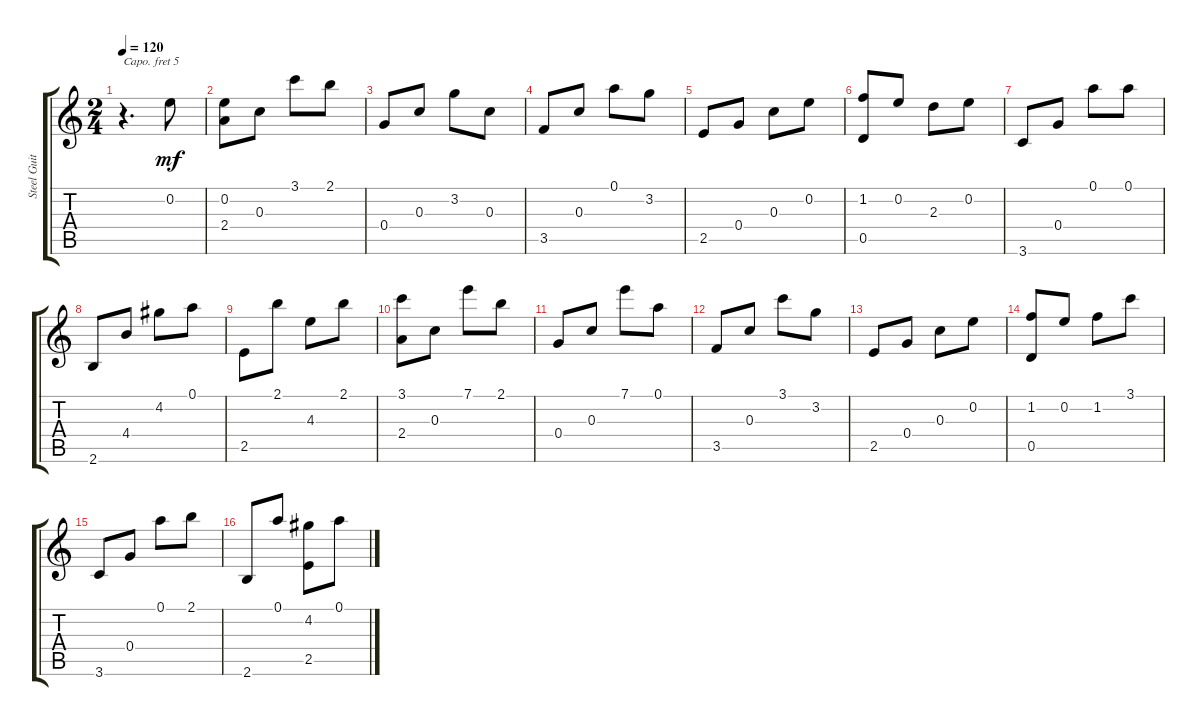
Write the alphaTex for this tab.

\track ("Steel Guitar" "Steel Guit") {instrument acousticguitarsteel}
\staff {score tabs}
\capo 5
\tuning (E4 B3 G3 D3 A2 E2) {hide}
\ts (2 4)
\tempo 120
\clef g2
\ks c
r.4{d dy mf instrument acousticguitarsteel} 0.2.8 |
(0.2 2.4).8 0.3.8 3.1.8 2.1.8 |
0.4.8 0.3.8 3.2.8 0.3.8 |
3.5.8 0.3.8 0.1.8 3.2.8 |
2.5.8 0.4.8 0.3.8 0.2.8 |
(1.2 0.5).8 0.2.8 2.3.8 0.2.8 |
3.6.8 0.4.8 0.1.8 0.1.8 |
2.6.8 4.4.8 4.2.8 0.1.8 |
2.5.8 2.1.8 4.3.8 2.1.8 |
(3.1 2.4).8 0.3.8 7.1.8 2.1.8 |
0.4.8 0.3.8 7.1.8 0.1.8 |
3.5.8 0.3.8 3.1.8 3.2.8 |
2.5.8 0.4.8 0.3.8 0.2.8 |
(1.2 0.5).8 0.2.8 1.2.8 3.1.8 |
3.6.8 0.4.8 0.1.8 2.1.8 |
2.6.8 0.1.8 (4.2 2.5).8 0.1.8
